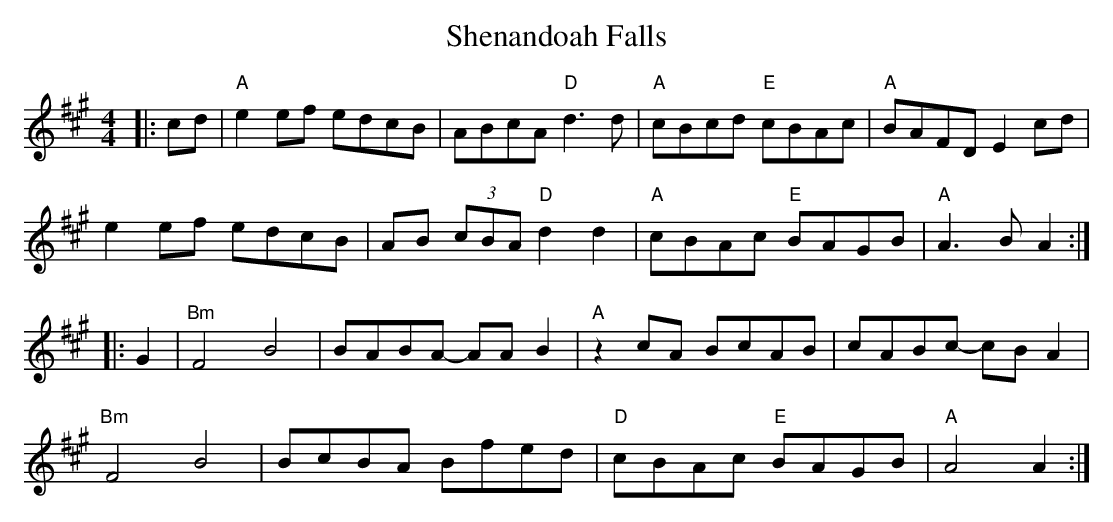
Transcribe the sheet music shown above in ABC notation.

X:1
T: Shenandoah Falls
M: 4/4
L: 1/8
K: A
|:cd|\
"A"e2 ef edcB|ABcA "D"d3 d|"A"cBcd "E"cBAc|"A"BAFD E2 cd|
e2 ef edcB|AB (3cBA "D"d2 d2|"A"cBAc "E"BAGB|"A"A3 B A2:|
|:G2|\
"Bm"F4 B4|BABA- AA B2|"A"z2 cA B\cAB|cABc- cB A2|
"Bm"F4 B4|BcBA Bfed|"D"cBAc "E"BAGB|"A"A4 A2:|
